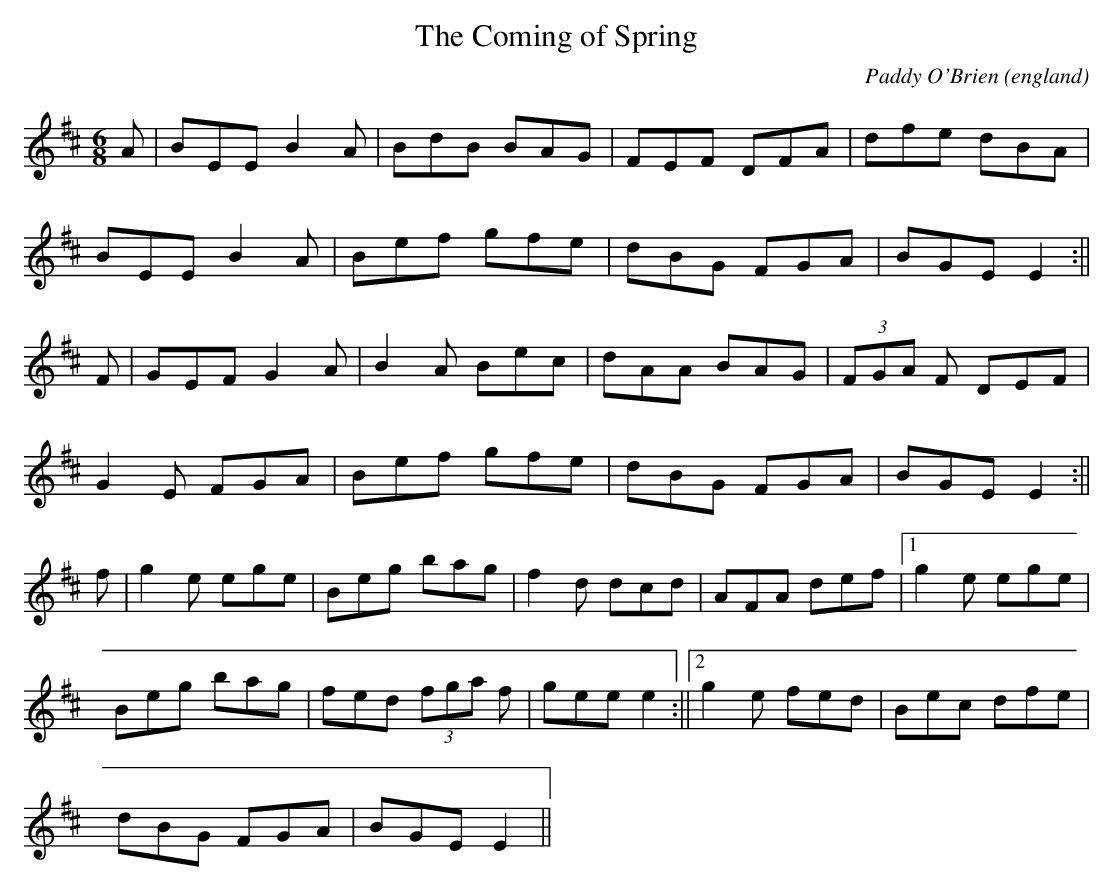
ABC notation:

X:1
T:The Coming of Spring
O:england
M:6/8
L:1/8
C:Paddy O'Brien
K:D
A | BEE B2 A | BdB BAG | FEF DFA | dfe dBA |
BEE B2 A | Bef gfe | dBG FGA | BGE E2 :||
F | GEF G2 A | B2 A Bec | dAA BAG | (3FGA F DEF |
G2 E FGA | Bef gfe | dBG FGA | BGE E2:||
f | g2 e ege | Beg bag | f2 d dcd | AFA def |1 g2 e ege |
Beg bag | fed (3fga f | gee e2:||2 g2 e fed | Bec dfe |
dBG FGA | BGE E2||
